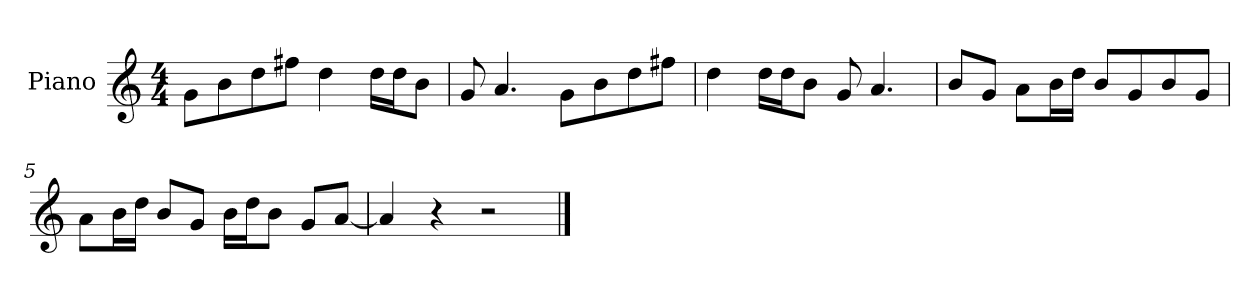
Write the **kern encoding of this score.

**kern
*part1
*staff1
*I"Piano
*I'P-no
*clefG2
*k[]
*M4/4
*MM90
=1
8g\L
8b\
8dd\
8ff#X\J
4dd\
16dd\LL
16dd\J
8b\J
=2
8g/
4.a/
8g\L
8b\
8dd\
8ff#X\J
=3
4dd\
16dd\LL
16dd\J
8b\J
8g/
4.a/
=4
8b/L
8g/J
8a\L
16b\L
16dd\JJ
8b/L
8g/
8b/
8g/J
!!LO:LB:g=z
=5
8a\L
16b\L
16dd\JJ
8b/L
8g/J
16b\LL
16dd\J
8b\J
8g/L
[8a/J
=6
4a/]
4r
2r
==
*-
